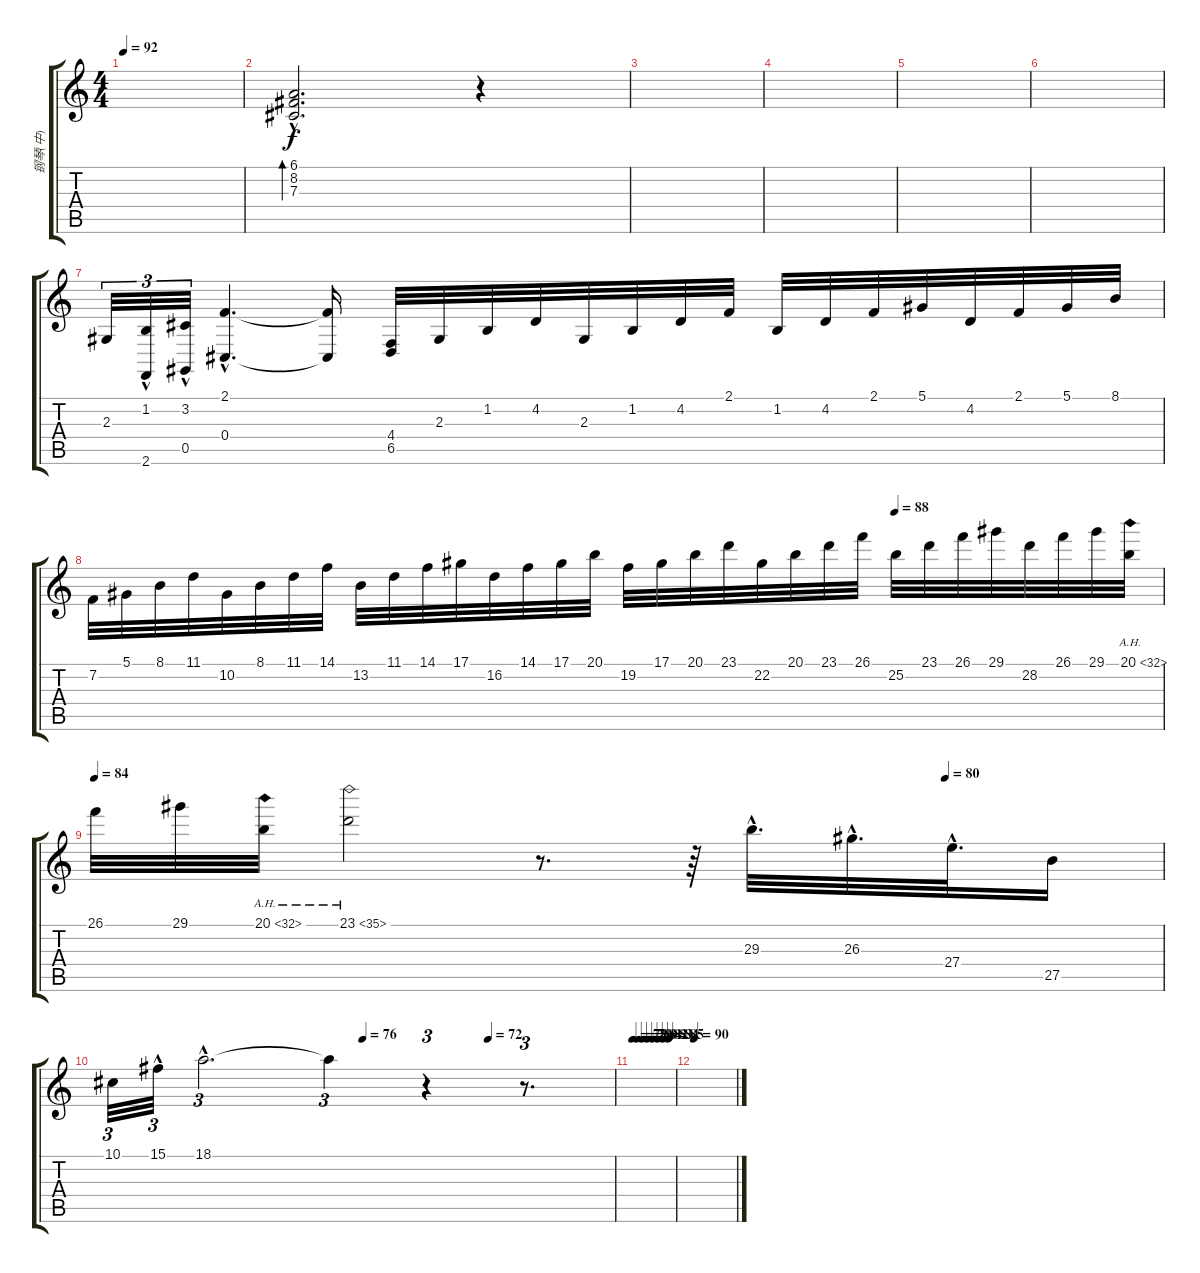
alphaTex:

\track ("钢琴(中)" "钢琴(中)") {instrument acousticgrandpiano}
\staff {score tabs}
\tuning (Eb4 Bb3 Gb3 Db3 Ab2 Eb2) {hide}
\ts (4 4)
\tempo 92
\clef g2
\ks c
|
(6.1{hac} 8.2{hac} 7.3{hac}).2{d bd 240} r.4 |
|
|
|
|
2.3.32{tu (3 2)} (1.2{hac} 2.6{hac}).32{tu (3 2)} (3.2{hac} 0.5{hac}).32{tu (3 2)} (2.1{hac} 0.4{hac}).4{d} (2.1{t} 0.4{t}).16 (4.4 6.5).32{balance 3} 2.3.32 1.2.32 4.2.32 2.3.32 1.2.32 4.2.32 2.1.32 1.2.32{balance 5} 4.2.32 2.1.32 5.1.32 4.2.32 2.1.32 5.1.32 8.1.32 |
\tempo (88 0.75)
7.2.32{balance 8} 5.1.32 8.1.32 11.1.32 10.2.32 8.1.32 11.1.32 14.1.32 13.2.32{balance 11} 11.1.32 14.1.32 17.1.32 16.2.32 14.1.32 17.1.32 20.1.32 19.2.32{balance 13} 17.1.32 20.1.32 23.1.32 22.2.32 20.1.32 23.1.32 26.1.32 25.2.32{volume 15 balance 15} 23.1.32 26.1.32 29.1.32 28.2.32 26.1.32 29.1.32 20.1{ah 12}.32 |
\tempo 84
\tempo (80 0.796875)
26.1.32{volume 14} 29.1.32 20.1{ah 12}.32 23.1{ah 12}.2 r.8{d} r.64 29.3{hac}.32{d volume 13} 26.3{hac}.32{d} 27.4{hac}.32{d} 27.5.16 |
\tempo (76 0.5)
\tempo (72 0.75)
10.1.32{tu (3 2)} 15.1{hac}.32{tu (3 2)} 18.1{hac}.2{d tu (3 2)} 18.1{t}.4{tu (3 2)} r.4{tu (3 2)} r.8{d tu (3 2)} |
\tempo 78
\tempo (79 0.125)
\tempo (80 0.25)
\tempo (81 0.375)
\tempo (82 0.5)
\tempo (83 0.625)
\tempo (84 0.75)
\tempo (85 0.875)
|
\tempo 90
